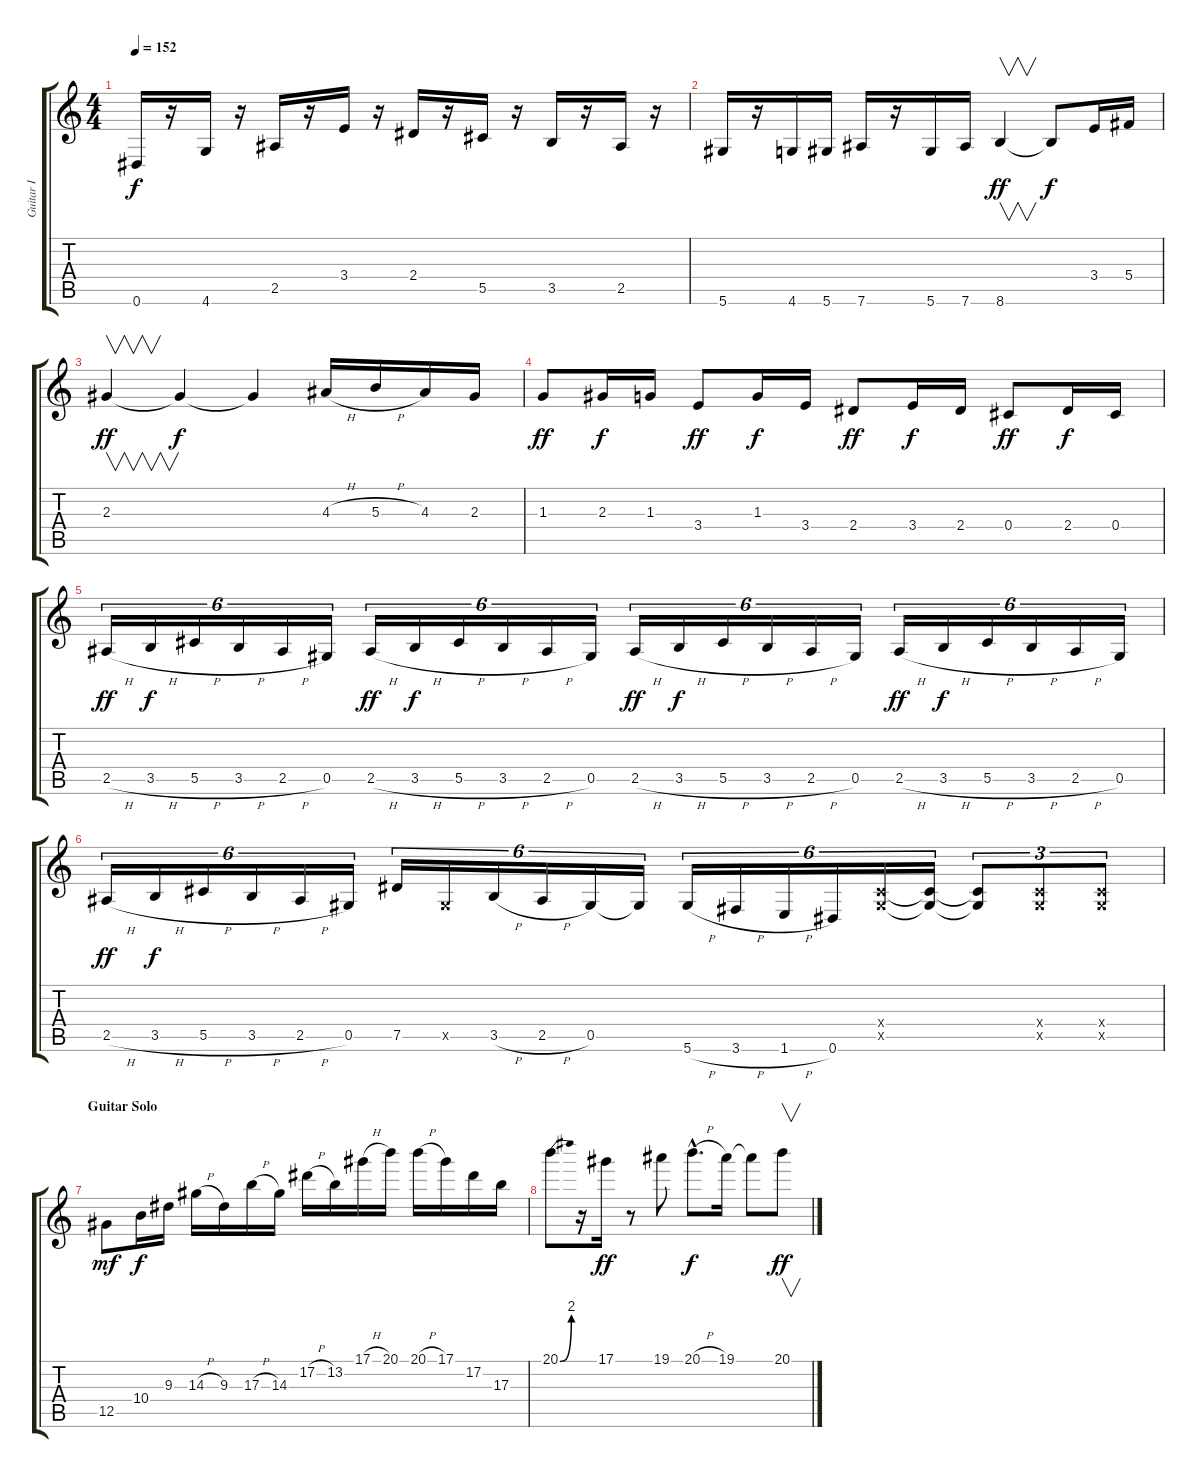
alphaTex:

\track ("Guitar I" "Guitar I") {instrument overdrivenguitar}
\staff {score tabs}
\tuning (Eb4 Bb3 Gb3 Db3 Ab2 Eb2) {hide}
\ts (4 4)
\tempo 152
\clef g2
\ks c
0.6.16{dy f} r.16 4.6.16 r.16 2.5.16 r.16 3.4.16 r.16 2.4.16 r.16 5.5.16 r.16 3.5.16 r.16 2.5.16 r.16 |
5.6.16 r.16 4.6.16 5.6.16 7.6.16 r.16 5.6.16 7.6.16 8.6.4{v dy ff} 8.6{t}.8{dy f} 3.4.16 5.4.16 |
2.3.4{v dy ff} 2.3{t}.4{dy f} 2.3{t}.4 4.3{h}.16 5.3{h}.16 4.3.16 2.3.16 |
1.3.8{dy ff} 2.3.16{dy f} 1.3.16 3.4.8{dy ff} 1.3.16{dy f} 3.4.16 2.4.8{dy ff} 3.4.16{dy f} 2.4.16 0.4.8{dy ff} 2.4.16{dy f} 0.4.16 |
2.5{h}.16{tu (6 4) dy ff} 3.5{h}.16{tu (6 4) dy f} 5.5{h}.16{tu (6 4)} 3.5{h}.16{tu (6 4)} 2.5{h}.16{tu (6 4)} 0.5.16{tu (6 4)} 2.5{h}.16{tu (6 4) dy ff} 3.5{h}.16{tu (6 4) dy f} 5.5{h}.16{tu (6 4)} 3.5{h}.16{tu (6 4)} 2.5{h}.16{tu (6 4)} 0.5.16{tu (6 4)} 2.5{h}.16{tu (6 4) dy ff} 3.5{h}.16{tu (6 4) dy f} 5.5{h}.16{tu (6 4)} 3.5{h}.16{tu (6 4)} 2.5{h}.16{tu (6 4)} 0.5.16{tu (6 4)} 2.5{h}.16{tu (6 4) dy ff} 3.5{h}.16{tu (6 4) dy f} 5.5{h}.16{tu (6 4)} 3.5{h}.16{tu (6 4)} 2.5{h}.16{tu (6 4)} 0.5.16{tu (6 4)} |
2.5{h}.16{tu (6 4) dy ff} 3.5{h}.16{tu (6 4) dy f} 5.5{h}.16{tu (6 4)} 3.5{h}.16{tu (6 4)} 2.5{h}.16{tu (6 4)} 0.5.16{tu (6 4)} 7.5.16{tu (6 4)} 0.5{x}.16{tu (6 4)} 3.5{h}.16{tu (6 4)} 2.5{h}.16{tu (6 4)} 0.5.16{tu (6 4)} 0.5{t}.16{tu (6 4)} 5.6{h}.16{tu (6 4)} 3.6{h}.16{tu (6 4)} 1.6{h}.16{tu (6 4)} 0.6.16{tu (6 4)} (0.4{x} 0.5{x}).16{tu (6 4)} (0.4{t} 0.5{t}).16{tu (6 4)} (0.4{t} 0.5{t}).8{tu (3 2)} (0.4{x} 0.5{x}).8{tu (3 2)} (0.4{x} 0.5{x}).8{tu (3 2)} |
\section ("" "Guitar Solo")
12.5.8{dy mf} 10.4.16{dy f} 9.3.16 14.3{h}.16 9.3.16 17.3{h}.16 14.3.16 17.2{h}.16 13.2.16 17.1{h}.16 20.1.16 20.1{h}.16 17.1.16 17.2.16 17.3.16 |
20.1{be (bend 0 0 60 8)}.8 r.16 17.1.16{dy ff} r.8 19.1.8 20.1{h hac}.8{d dy f} 19.1.16 19.1{t}.8 20.1.8{v dy ff}
